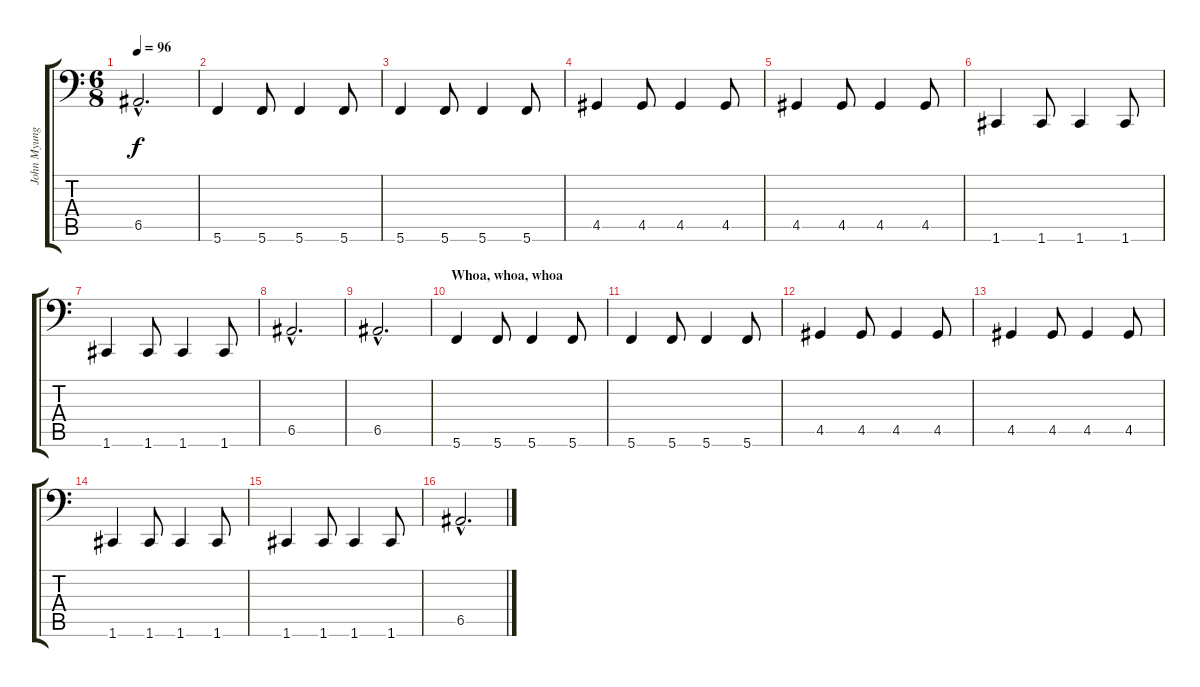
\track ("John Myung" "John Myung") {instrument electricbassfinger}
\staff {score tabs}
\tuning (C3 G2 D2 A1 E1 C1) {hide}
\ts (6 8)
\tempo 96
\clef f4
\ks c
6.5{hac}.2{d dy f} |
5.6.4 5.6.8 5.6.4 5.6.8 |
5.6.4 5.6.8 5.6.4 5.6.8 |
4.5.4 4.5.8 4.5.4 4.5.8 |
4.5.4 4.5.8 4.5.4 4.5.8 |
1.6.4 1.6.8 1.6.4 1.6.8 |
1.6.4 1.6.8 1.6.4 1.6.8 |
6.5{hac}.2{d} |
6.5{hac}.2{d} |
\section ("" "Whoa, whoa, whoa")
5.6.4 5.6.8 5.6.4 5.6.8 |
5.6.4 5.6.8 5.6.4 5.6.8 |
4.5.4 4.5.8 4.5.4 4.5.8 |
4.5.4 4.5.8 4.5.4 4.5.8 |
1.6.4 1.6.8 1.6.4 1.6.8 |
1.6.4 1.6.8 1.6.4 1.6.8 |
6.5{hac}.2{d}
